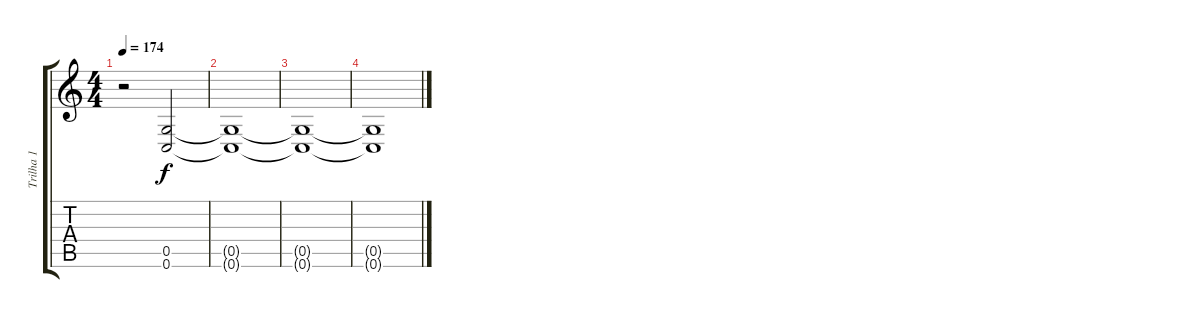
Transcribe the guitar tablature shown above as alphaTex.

\track ("Trilha 1" "Trilha 1") {instrument distortionguitar}
\staff {score tabs}
\tuning (D4 A3 F3 C3 G2 C2) {hide}
\ts (4 4)
\tempo 174
\clef g2
\ks c
r.2{dy f} (0.5 0.6).2 |
(0.5{t} 0.6{t}).1 |
(0.5{t} 0.6{t}).1 |
(0.5{t} 0.6{t}).1
